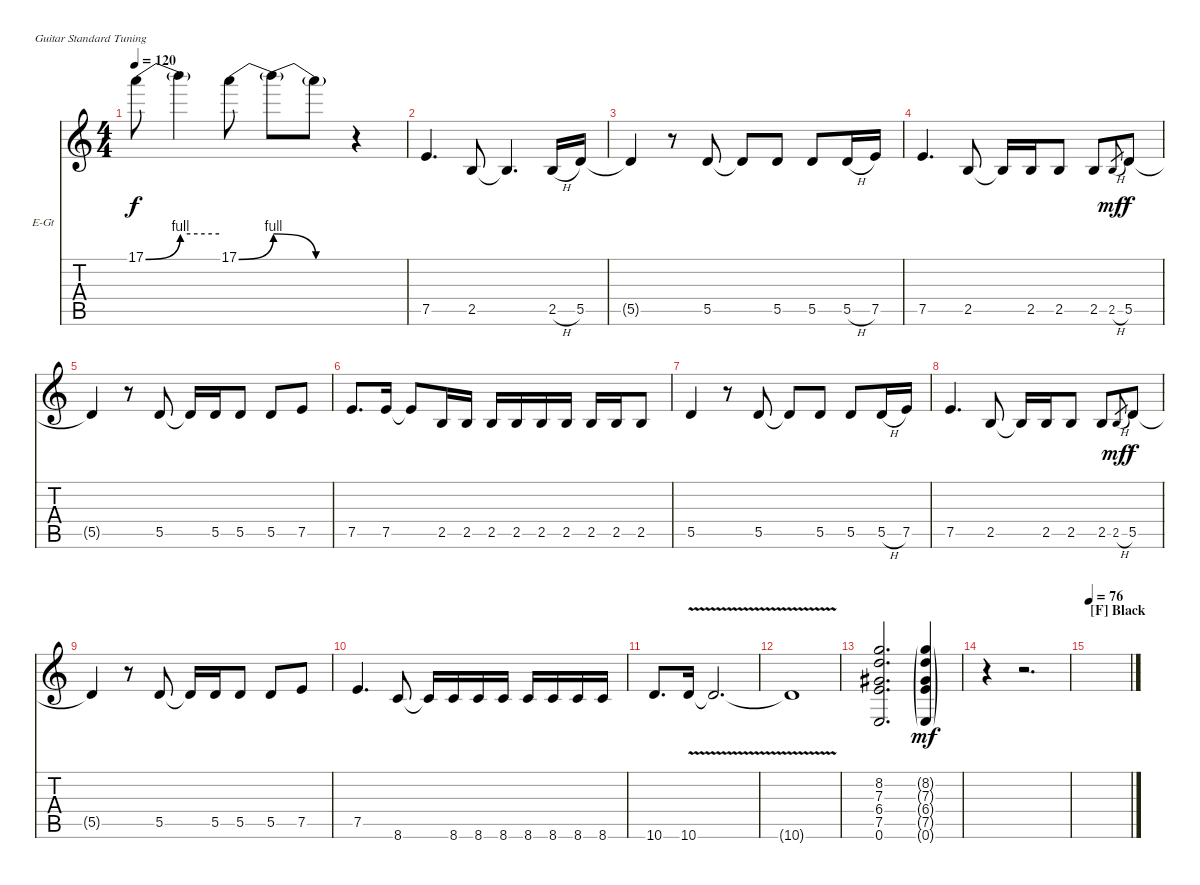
\defaultSystemsLayout 4
\bracketExtendMode nobrackets
\firstSystemTrackNameOrientation horizontal
\otherSystemsTrackNameOrientation horizontal
\track ("Mike McCready (Drive)" "E-Gt") {instrument overdrivenguitar}
\staff {score tabs}
\tuning (E4 B3 G3 D3 A2 E2)
\ts (4 4)
\tempo 120
\clef g2
\ks c
17.1{be (bend 0 0 60 4)}.8{dy f} 17.1{be (hold 0 4 60 4) t}.4 17.1{be (bend 0 0 60 4)}.8 17.1{be (release 0 4 60 0) t}.8 17.1{be (hold 0 0 60 0) t}.8 r.4 |
7.5.4{d} 2.5.8 2.5{t}.4{d} 2.5{h}.16 5.5.16 |
5.5{t}.4 r.8 5.5.8 5.5{t}.8 5.5.8 5.5.8 5.5{h}.16 7.5.16 |
7.5.4{d} 2.5.8 2.5{t}.16 2.5.16 2.5.8 2.5.8 2.5{h}.8{gr dy mf} 5.5.8{dy f} |
5.5{t}.4 r.8 5.5.8 5.5{t}.16 5.5.16 5.5.8 5.5.8 7.5.8 |
7.5.8{d} 7.5.16 7.5{t}.8 2.5.16 2.5.16 2.5.16 2.5.16 2.5.16 2.5.16 2.5.16 2.5.16 2.5.8 |
5.5.4 r.8 5.5.8 5.5{t}.8 5.5.8 5.5.8 5.5{h}.16 7.5.16 |
7.5.4{d} 2.5.8 2.5{t}.16 2.5.16 2.5.8 2.5.8 2.5{h}.8{gr dy mf} 5.5.8{dy f} |
5.5{t}.4 r.8 5.5.8 5.5{t}.16 5.5.16 5.5.8 5.5.8 7.5.8 |
7.5.4{d} 8.6.8 8.6{t}.16 8.6.16 8.6.16 8.6.16 8.6.16 8.6.16 8.6.16 8.6.16 |
10.6.8{d} 10.6{v}.16 10.6{v t}.2{d} |
10.6{v t}.1 |
(8.2 7.3 6.4 7.5 0.6).2{d} (8.2{g} 7.3{g} 6.4{g} 7.5{g} 0.6{g}).4{dy mf} |
r.4 r.2{d} |
\section ("F" "Black")
\tempo 76
